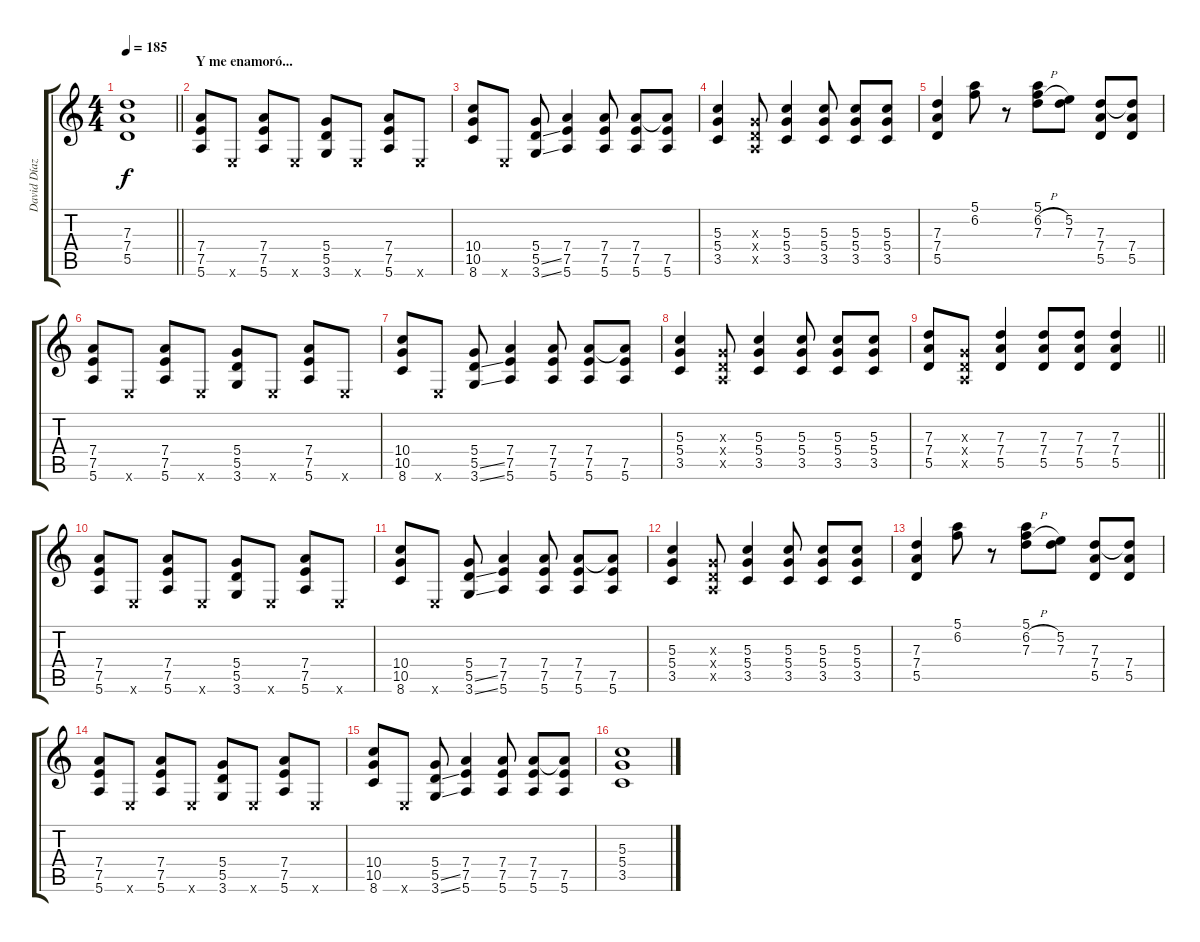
\track ("David Díaz 'Kolibrí' - Guitarra" "David Díaz") {instrument overdrivenguitar}
\staff {score tabs}
\tuning (E4 B3 G3 D3 A2 E2) {hide}
\ts (4 4)
\tempo 185
\clef g2
\barLineRight lightlight
\ks c
(7.3 7.4 5.5).1{dy f} |
\section ("" "Y me enamoró...")
(7.4 7.5 5.6).8 0.6{x}.8 (7.4 7.5 5.6).8 0.6{x}.8 (5.4 5.5 3.6).8 0.6{x}.8 (7.4 7.5 5.6).8 0.6{x}.8 |
(10.4 10.5 8.6).8 0.6{x}.8 (5.4 5.5{ss} 3.6{ss}).8 (7.4 7.5 5.6).4 (7.4 7.5 5.6).8 (7.4 7.5 5.6).8 (7.4{t} 7.5 5.6).8 |
(5.3 5.4 3.5).4 (0.3{x} 0.4{x} 0.5{x}).8 (5.3 5.4 3.5).4 (5.3 5.4 3.5).8 (5.3 5.4 3.5).8 (5.3 5.4 3.5).8 |
(7.3 7.4 5.5).4 (5.1 6.2).8 r.8 (5.1 6.2{h} 7.3).8 (5.2 7.3).8 (7.3 7.4 5.5).8 (7.3{t} 7.4 5.5).8 |
(7.4 7.5 5.6).8 0.6{x}.8 (7.4 7.5 5.6).8 0.6{x}.8 (5.4 5.5 3.6).8 0.6{x}.8 (7.4 7.5 5.6).8 0.6{x}.8 |
(10.4 10.5 8.6).8 0.6{x}.8 (5.4 5.5{ss} 3.6{ss}).8 (7.4 7.5 5.6).4 (7.4 7.5 5.6).8 (7.4 7.5 5.6).8 (7.4{t} 7.5 5.6).8 |
(5.3 5.4 3.5).4 (0.3{x} 0.4{x} 0.5{x}).8 (5.3 5.4 3.5).4 (5.3 5.4 3.5).8 (5.3 5.4 3.5).8 (5.3 5.4 3.5).8 |
\barLineRight lightlight
(7.3 7.4 5.5).8 (0.3{x} 0.4{x} 0.5{x}).8 (7.3 7.4 5.5).4 (7.3 7.4 5.5).8 (7.3 7.4 5.5).8 (7.3 7.4 5.5).4 |
(7.4 7.5 5.6).8 0.6{x}.8 (7.4 7.5 5.6).8 0.6{x}.8 (5.4 5.5 3.6).8 0.6{x}.8 (7.4 7.5 5.6).8 0.6{x}.8 |
(10.4 10.5 8.6).8 0.6{x}.8 (5.4 5.5{ss} 3.6{ss}).8 (7.4 7.5 5.6).4 (7.4 7.5 5.6).8 (7.4 7.5 5.6).8 (7.4{t} 7.5 5.6).8 |
(5.3 5.4 3.5).4 (0.3{x} 0.4{x} 0.5{x}).8 (5.3 5.4 3.5).4 (5.3 5.4 3.5).8 (5.3 5.4 3.5).8 (5.3 5.4 3.5).8 |
(7.3 7.4 5.5).4 (5.1 6.2).8 r.8 (5.1 6.2{h} 7.3).8 (5.2 7.3).8 (7.3 7.4 5.5).8 (7.3{t} 7.4 5.5).8 |
(7.4 7.5 5.6).8 0.6{x}.8 (7.4 7.5 5.6).8 0.6{x}.8 (5.4 5.5 3.6).8 0.6{x}.8 (7.4 7.5 5.6).8 0.6{x}.8 |
(10.4 10.5 8.6).8 0.6{x}.8 (5.4 5.5{ss} 3.6{ss}).8 (7.4 7.5 5.6).4 (7.4 7.5 5.6).8 (7.4 7.5 5.6).8 (7.4{t} 7.5 5.6).8 |
(5.3 5.4 3.5).1
